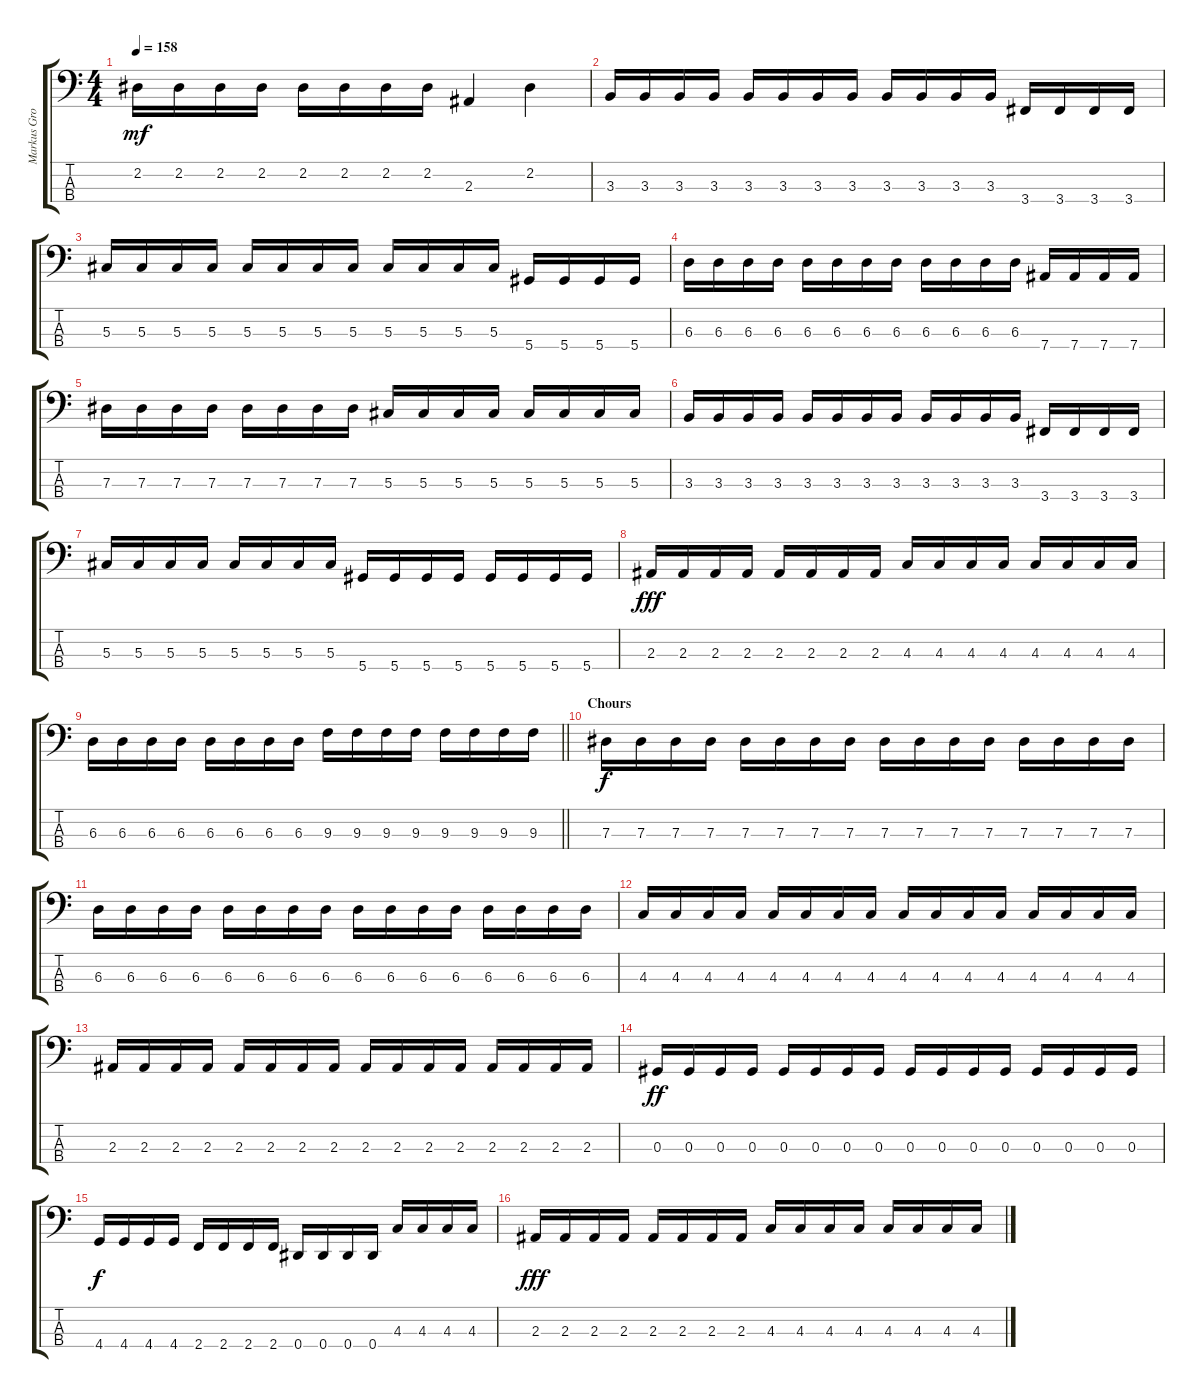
\track ("Markus Grosskopf" "Markus Gro") {instrument electricbasspick}
\staff {score tabs}
\tuning (Gb2 Db2 Ab1 Eb1) {hide}
\ts (4 4)
\tempo 158
\clef f4
\ks c
2.2.16{dy mf} 2.2.16 2.2.16 2.2.16 2.2.16 2.2.16 2.2.16 2.2.16 2.3.4 2.2.4 |
3.3.16 3.3.16 3.3.16 3.3.16 3.3.16 3.3.16 3.3.16 3.3.16 3.3.16 3.3.16 3.3.16 3.3.16 3.4.16 3.4.16 3.4.16 3.4.16 |
5.3.16 5.3.16 5.3.16 5.3.16 5.3.16 5.3.16 5.3.16 5.3.16 5.3.16 5.3.16 5.3.16 5.3.16 5.4.16 5.4.16 5.4.16 5.4.16 |
6.3.16 6.3.16 6.3.16 6.3.16 6.3.16 6.3.16 6.3.16 6.3.16 6.3.16 6.3.16 6.3.16 6.3.16 7.4.16 7.4.16 7.4.16 7.4.16 |
7.3.16 7.3.16 7.3.16 7.3.16 7.3.16 7.3.16 7.3.16 7.3.16 5.3.16 5.3.16 5.3.16 5.3.16 5.3.16 5.3.16 5.3.16 5.3.16 |
3.3.16 3.3.16 3.3.16 3.3.16 3.3.16 3.3.16 3.3.16 3.3.16 3.3.16 3.3.16 3.3.16 3.3.16 3.4.16 3.4.16 3.4.16 3.4.16 |
5.3.16 5.3.16 5.3.16 5.3.16 5.3.16 5.3.16 5.3.16 5.3.16 5.4.16 5.4.16 5.4.16 5.4.16 5.4.16 5.4.16 5.4.16 5.4.16 |
2.3.16{dy fff} 2.3.16 2.3.16 2.3.16 2.3.16 2.3.16 2.3.16 2.3.16 4.3.16 4.3.16 4.3.16 4.3.16 4.3.16 4.3.16 4.3.16 4.3.16 |
\barLineRight lightlight
6.3.16 6.3.16 6.3.16 6.3.16 6.3.16 6.3.16 6.3.16 6.3.16 9.3.16 9.3.16 9.3.16 9.3.16 9.3.16 9.3.16 9.3.16 9.3.16 |
\section ("" "Chours")
7.3.16{dy f} 7.3.16 7.3.16 7.3.16 7.3.16 7.3.16 7.3.16 7.3.16 7.3.16 7.3.16 7.3.16 7.3.16 7.3.16 7.3.16 7.3.16 7.3.16 |
6.3.16 6.3.16 6.3.16 6.3.16 6.3.16 6.3.16 6.3.16 6.3.16 6.3.16 6.3.16 6.3.16 6.3.16 6.3.16 6.3.16 6.3.16 6.3.16 |
4.3.16 4.3.16 4.3.16 4.3.16 4.3.16 4.3.16 4.3.16 4.3.16 4.3.16 4.3.16 4.3.16 4.3.16 4.3.16 4.3.16 4.3.16 4.3.16 |
2.3.16 2.3.16 2.3.16 2.3.16 2.3.16 2.3.16 2.3.16 2.3.16 2.3.16 2.3.16 2.3.16 2.3.16 2.3.16 2.3.16 2.3.16 2.3.16 |
0.3.16{dy ff} 0.3.16 0.3.16 0.3.16 0.3.16 0.3.16 0.3.16 0.3.16 0.3.16 0.3.16 0.3.16 0.3.16 0.3.16 0.3.16 0.3.16 0.3.16 |
4.4.16{dy f} 4.4.16 4.4.16 4.4.16 2.4.16 2.4.16 2.4.16 2.4.16 0.4.16 0.4.16 0.4.16 0.4.16 4.3.16 4.3.16 4.3.16 4.3.16 |
2.3.16{dy fff} 2.3.16 2.3.16 2.3.16 2.3.16 2.3.16 2.3.16 2.3.16 4.3.16 4.3.16 4.3.16 4.3.16 4.3.16 4.3.16 4.3.16 4.3.16
